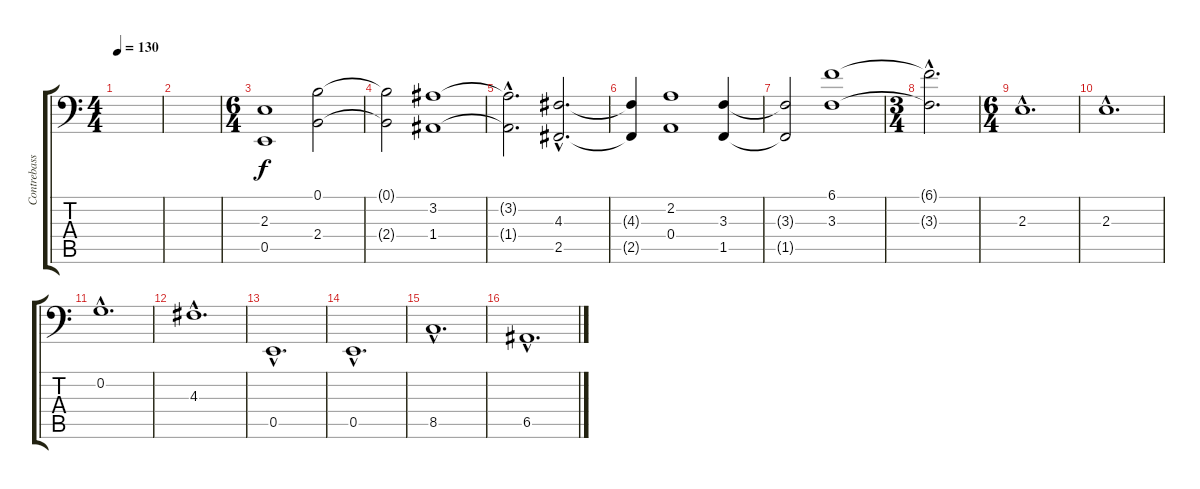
\track ("Contrebasse" "Contrebass") {instrument contrabass}
\staff {score tabs}
\tuning (B2 G2 D2 A1 E1 B0) {hide}
\ts (4 4)
\tempo 130
\clef f4
\ks c
|
|
\ts (6 4)
(2.3 0.5).1 (0.1 2.4).2 |
(0.1{t} 2.4{t}).2 (3.2 1.4).1 |
(3.2{hac t} 1.4{hac t}).2{d} (4.3{hac} 2.5{hac}).2{d} |
(4.3{t} 2.5{t}).4 (2.2 0.4).1 (3.3 1.5).4 |
(3.3{t} 1.5{t}).2 (6.1 3.3).1 |
\ts (3 4)
(6.1{hac t} 3.3{hac t}).2{d} |
\ts (6 4)
2.3{hac}.1{d} |
2.3{hac}.1{d} |
0.2{hac}.1{d} |
4.3{hac}.1{d} |
0.5{hac}.1{d} |
0.5{hac}.1{d} |
8.5{hac}.1{d} |
6.5{hac}.1{d}
